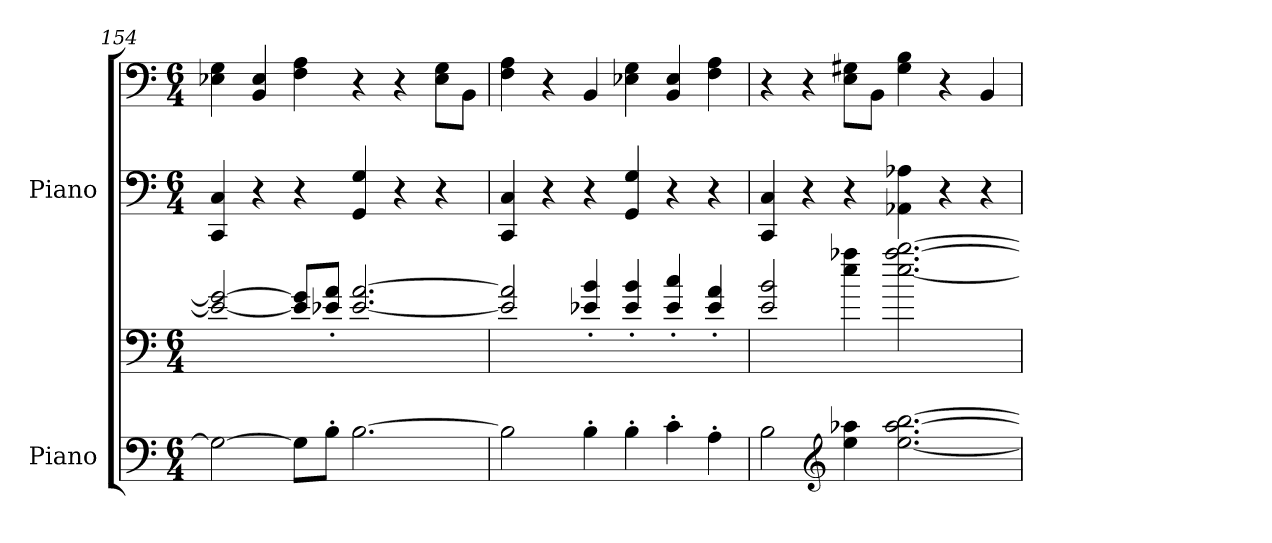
**kern	**kern	**kern	**kern
*part2	*part2	*part1	*part1
*staff4	*staff3	*staff2	*staff1
*I"Piano	*	*I"Piano	*
*I'Pno.	*	*I'Pno.	*
*clefF4	*clefF4	*clefF4	*clefF4
*k[]	*k[]	*k[]	*k[]
*M6/4	*M6/4	*M6/4	*M6/4
=154	=154	=154	=154
2G\_	2e-/_ 2g/_	4CC/ 4C/	4E-X\ 4G\
.	.	4r	4BB/ 4E-/
8G\L]	8e-/] 8g/]L	4r	4F\ 4A\
8B'\J	8e-X/' 8a/'J	.	.
[2.B\	[2.e-/ [2.a/	4GG/ 4G/	4r
.	.	4r	4r
.	.	4r	8E-\ 8G\L
.	.	.	8BB\J
!!LO:LB:g=z
=155	=155	=155	=155
2B\]	2e-/] 2a/]	4CC/ 4C/	4F\ 4A\
.	.	4r	4r
4B'\	4e-X/' 4b/'	4r	4BB/
4B'\	4e-/' 4b/'	4GG/ 4G/	4E-X\ 4G\
4c'\	4e-/' 4cc/'	4r	4BB/ 4E-/
4A'\	4e-/' 4a/'	4r	4F\ 4A\
=156	=156	=156	=156
2B\	2e/ 2b/	4CC/ 4C/	4r
.	.	4r	4r
*clefG2	*	*	*
4ee\ 4aa-X\	4ee\ 4aa-X\	4r	8E\ 8G#X\L
.	.	.	8BB\J
[2.ee\ [2.aa-\ [2.bb\	[2.ee\ [2.aa-\ [2.bb\	4AA-X\ 4A-X\	4G#\ 4B\
.	.	4r	4r
.	.	4r	4BB/
=	=	=	=
*-	*-	*-	*-
